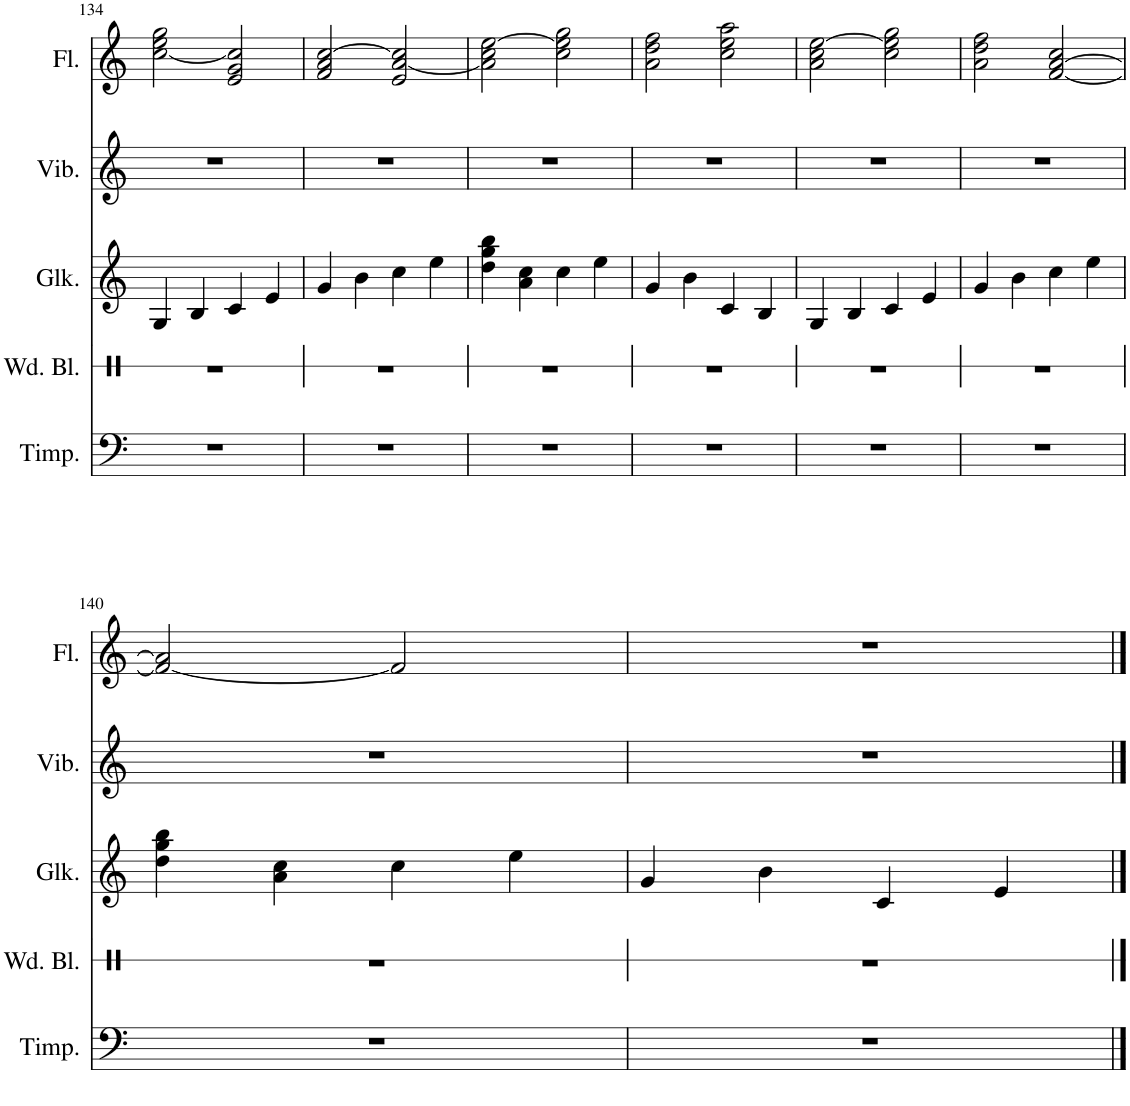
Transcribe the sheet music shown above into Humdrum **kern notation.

**kern	**kern	**kern	**kern	**kern
*part5	*part4	*part3	*part2	*part1
*staff5	*staff4	*staff3	*staff2	*staff1
*I"Timpani	*I"Wood Blocks	*I"Glockenspiel	*I"Vibraphone	*I"Flute
*I'Timp.	*I'Wd. Bl.	*I'Glk.	*I'Vib.	*I'Fl.
!!LO:PB:g=z
*clefF4	*clefX	*clefG2	*clefG2	*clefG2
*	*	*Trd-14c-24	*	*
*k[]	*k[]	*k[]	*k[]	*k[]
*M4/4	*M4/4	*M4/4	*M4/4	*M4/4
=134	=134	=134	=134	=134
1r	1r	4G/	1r	[2cc\ 2ee\ 2gg\
.	.	4B/	.	.
.	.	4c/	.	2e/ 2g/ 2cc/]
.	.	4e/	.	.
=135	=135	=135	=135	=135
1r	1r	4g/	1r	2f/ 2a/ [2cc/
.	.	4b\	.	.
.	.	4cc\	.	2e/ [2a/ 2cc/]
.	.	4ee\	.	.
=136	=136	=136	=136	=136
1r	1r	4dd\ 4gg\ 4bb\	1r	2a\] 2cc\ [2ee\
.	.	4a\ 4cc\	.	.
.	.	4cc\	.	2cc\ 2ee\] 2gg\
.	.	4ee\	.	.
=137	=137	=137	=137	=137
1r	1r	4g/	1r	2a\ 2dd\ 2ff\
.	.	4b\	.	.
.	.	4c/	.	2cc\ 2ee\ 2aa\
.	.	4B/	.	.
=138	=138	=138	=138	=138
1r	1r	4G/	1r	2a\ 2cc\ [2ee\
.	.	4B/	.	.
.	.	4c/	.	2cc\ 2ee\] 2gg\
.	.	4e/	.	.
=139	=139	=139	=139	=139
1r	1r	4g/	1r	2a\ 2dd\ 2ff\
.	.	4b\	.	.
.	.	4cc\	.	[2f/ [2a/ 2cc/
.	.	4ee\	.	.
!!LO:LB:g=z
=140	=140	=140	=140	=140
1r	1r	4dd\ 4gg\ 4bb\	1r	2f/_ 2a/]
.	.	4a\ 4cc\	.	.
.	.	4cc\	.	2f/]
.	.	4ee\	.	.
=141	=141	=141	=141	=141
1r	1r	4g/	1r	1r
.	.	4b\	.	.
.	.	4c/	.	.
.	.	4e/	.	.
==	==	==	==	==
*-	*-	*-	*-	*-
